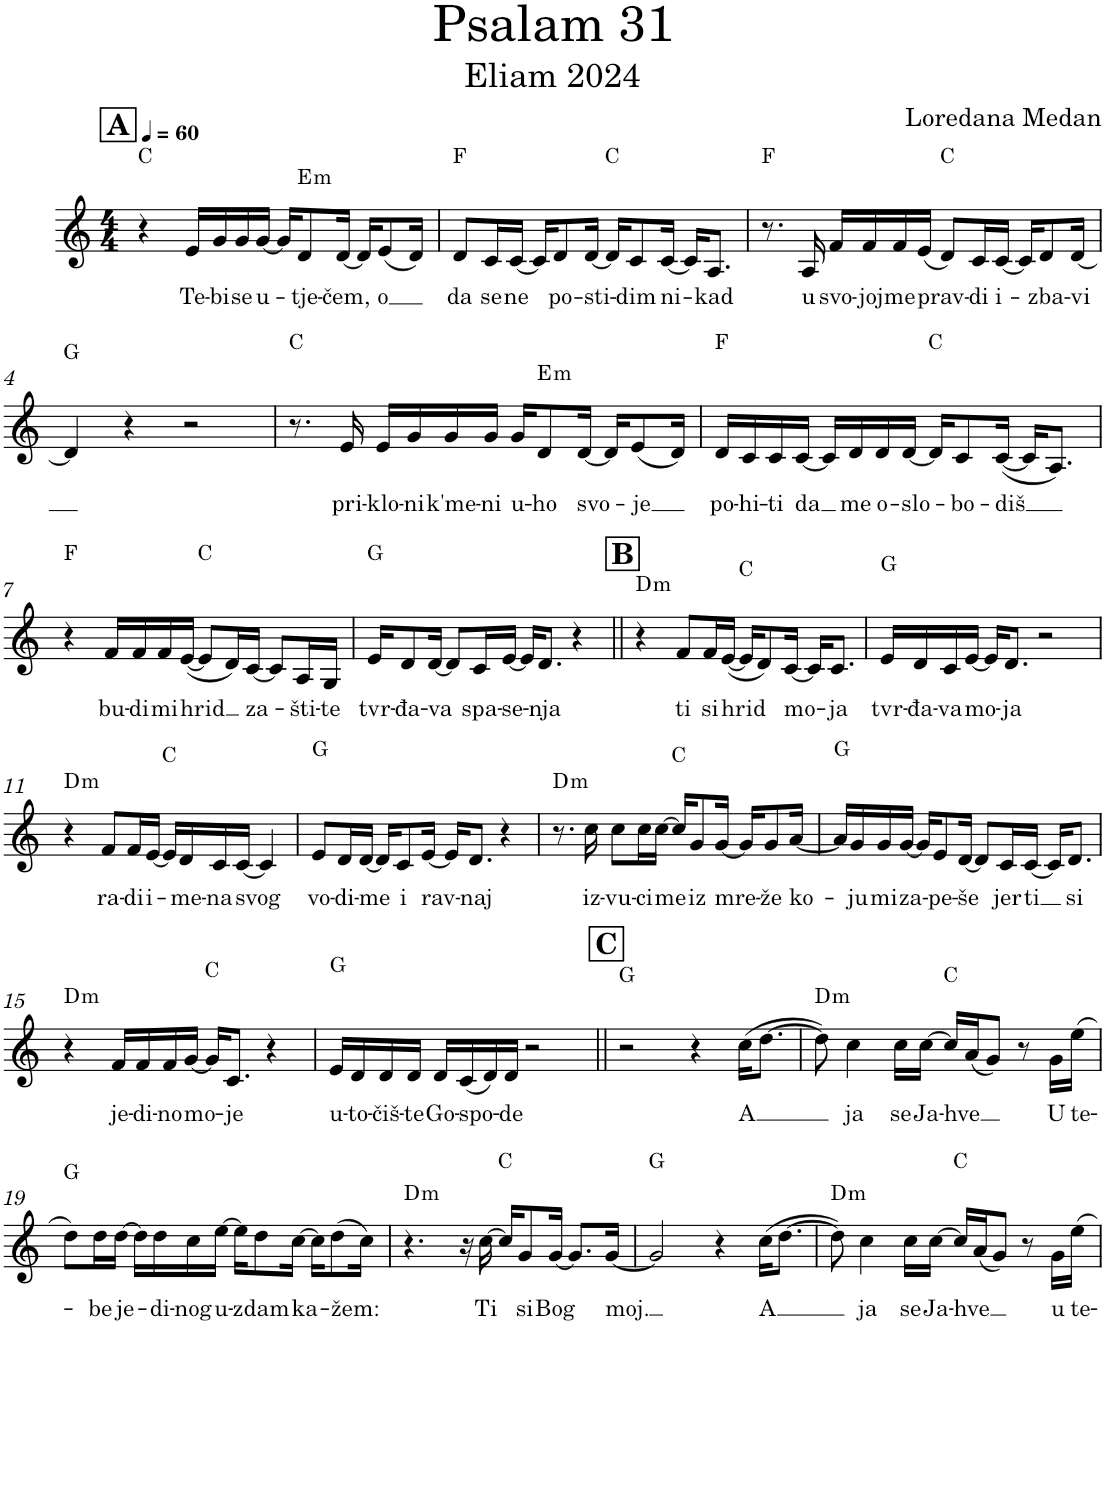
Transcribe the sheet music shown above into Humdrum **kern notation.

**kern	**text	**harte
*part1	*part1	*part1
*staff1	*staff1	*
*I"S A	*	*
*clefG2	*	*
*k[]	*	*
*M4/4	*	*
*MM60	*	*
!!LO:REH:place=s1:a:B:cj:fs=14:t=A
=1	=1	=1
!	!	!LO:H:n=1:kt=N.C.
4r	.	N C:maj
!	!LO:LY:b	!
16e/LL	Te-	.
!	!LO:LY:b	!
16g/	-bi	.
!	!LO:LY:b	!
16g/	se	.
!	!LO:LY:b	!
[16g/JJ	u-	.
16g/KL]	.	.
!	!LO:LY:b	!LO:H:kt=m
8d/	-tje-	E:min
!	!LO:LY:b	!
[16d/Jk	-čem,	.
16d/KL]	.	.
!	!LO:LY:b	!
(8e/	o	.
16d/Jk)	.	.
=2	=2	=2
!	!LO:LY:b	!LO:H:n=1:kt=N.C.
8d/L	da	N F:maj
!	!LO:LY:b	!
16c/L	se	.
!	!LO:LY:b	!
[16c/JJ	ne	.
16c/KL]	.	.
!	!LO:LY:b	!
8d/	po-	.
!	!LO:LY:b	!
[16d/Jk	-sti-	.
!	!	!LO:H:n=1:kt=N.C.
16d/KL]	.	N C:maj
!	!LO:LY:b	!
8c/	-dim	.
!	!LO:LY:b	!
[16c/Jk	ni-	.
16c/KL]	.	.
!	!LO:LY:b	!
8.A/J	-kad	.
=3	=3	=3
!	!	!LO:H:n=1:kt=N.C.
8.r	.	N F:maj
!	!LO:LY:b	!
16A/	u	.
!	!LO:LY:b	!
16f/LL	svo-	.
!	!LO:LY:b	!
16f/	-joj	.
!	!LO:LY:b	!
16f/	me	.
!	!LO:LY:b	!
(16e/JJ	prav-	.
!	!	!LO:H:n=1:kt=N.C.
8d/L)	.	N C:maj
!	!LO:LY:b	!
16c/L	-di	.
!	!LO:LY:b	!
[16c/JJ	i-	.
16c/KL]	.	.
!	!LO:LY:b	!
8d/	-zba-	.
!	!LO:LY:b	!
[16d/Jk	-vi	.
!!LO:LB:g=z
=4	=4	=4
!	!	!LO:H:n=1:kt=N.C.
4d/]	.	N G:maj
4r	.	.
2r	.	.
=5	=5	=5
!	!	!LO:H:n=1:kt=N.C.
!	!	!LO:H:n=2:kt=N.C.
8.r	.	N N C:maj
!	!LO:LY:b	!
16e/	pri-	.
!	!LO:LY:b	!
16e/LL	-klo-	.
!	!LO:LY:b	!
16g/	-ni	.
!	!LO:LY:b	!
16g/	k'me-	.
!	!LO:LY:b	!
16g/JJ	-ni	.
!	!LO:LY:b	!
16g/KL	u-	.
!	!LO:LY:b	!LO:H:kt=m
8d/	-ho	E:min
!	!LO:LY:b	!
[16d/Jk	svo-	.
16d/KL]	.	.
!	!LO:LY:b	!
(8e/	-je	.
16d/Jk)	.	.
=6	=6	=6
!	!LO:LY:b	!LO:H:n=1:kt=N.C.
!	!	!LO:H:n=2:kt=N.C.
16d/LL	po-	N N F:maj
!	!LO:LY:b	!
16c/	-hi-	.
!	!LO:LY:b	!
16c/	-ti	.
!	!LO:LY:b	!
[16c/JJ	da	.
16c/LL]	.	.
!	!LO:LY:b	!
16d/	me	.
!	!LO:LY:b	!
16d/	o-	.
!	!LO:LY:b	!
[16d/JJ	-slo-	.
!	!	!LO:H:n=1:kt=N.C.
!	!	!LO:H:n=2:kt=N.C.
16d/KL]	.	N N C:maj
!	!LO:LY:b	!
8c/	-bo-	.
!	!LO:LY:b	!
([16c/Jk	diš	.
16c/KL]	.	.
8.A/J)	.	.
!!LO:LB:g=z
=7	=7	=7
!	!	!LO:H:n=1:kt=N.C.
!	!	!LO:H:n=2:kt=N.C.
4r	.	N N F:maj
!	!LO:LY:b	!
16f/LL	bu-	.
!	!LO:LY:b	!
16f/	-di	.
!	!LO:LY:b	!
16f/	mi	.
!	!LO:LY:b	!
([16e/JJ	hrid	.
!	!	!LO:H:n=1:kt=N.C.
!	!	!LO:H:n=2:kt=N.C.
8e/L]	.	N N C:maj
16d/L)	.	.
!	!LO:LY:b	!
[16c/JJ	za-	.
8c/L]	.	.
!	!LO:LY:b	!
16A/L	-šti-	.
!	!LO:LY:b	!
16G/JJ	-te	.
=8	=8	=8
!	!LO:LY:b	!LO:H:n=1:kt=N.C.
!	!	!LO:H:n=2:kt=N.C.
16e/KL	tvr-	N N G:maj
!	!LO:LY:b	!
8d/	-đa-	.
!	!LO:LY:b	!
[16d/Jk	-va	.
8d/L]	.	.
!	!LO:LY:b	!
16c/L	spa-	.
!	!LO:LY:b	!
[16e/JJ	-se-	.
16e/KL]	.	.
!	!LO:LY:b	!
8.d/J	-nja	.
4r	.	.
!!LO:REH:place=s1:a:B:cj:fs=14:t=B
=9||	=9||	=9||
!	!	!LO:H:kt=m
4r	.	D:min
!	!LO:LY:b	!
8f/L	ti	.
!	!LO:LY:b	!
16f/L	si	.
!	!LO:LY:b	!
([16e/JJ	hrid	.
!	!	!LO:H:n=1:kt=N.C.
16e/KL]	.	N C:maj
8d/)	.	.
!	!LO:LY:b	!
[16c/Jk	mo-	.
16c/KL]	.	.
!	!LO:LY:b	!
8.c/J	-ja	.
=10	=10	=10
!	!LO:LY:b	!LO:H:n=1:kt=N.C.
16e/LL	tvr-	N G:maj
!	!LO:LY:b	!
16d/	-đa-	.
!	!LO:LY:b	!
16c/	-va	.
!	!LO:LY:b	!
[16e/JJ	mo-	.
16e/KL]	.	.
!	!LO:LY:b	!
8.d/J	-ja	.
2r	.	.
!!LO:LB:g=z
=11	=11	=11
!	!	!LO:H:kt=m
4r	.	D:min
!	!LO:LY:b	!
8f/L	ra-	.
!	!LO:LY:b	!
16f/L	-di	.
!	!LO:LY:b	!
[16e/JJ	i-	.
!	!	!LO:H:n=1:kt=N.C.
!	!	!LO:H:n=2:kt=N.C.
16e/LL]	.	N N C:maj
!	!LO:LY:b	!
16d/	-me-	.
!	!LO:LY:b	!
16c/	-na	.
!	!LO:LY:b	!
[16c/JJ	svog	.
4c/]	.	.
=12	=12	=12
!	!LO:LY:b	!LO:H:n=1:kt=N.C.
!	!	!LO:H:n=2:kt=N.C.
8e/L	vo-	N N G:maj
!	!LO:LY:b	!
16d/L	-di-	.
!	!LO:LY:b	!
[16d/JJ	-me	.
16d/KL]	.	.
!	!LO:LY:b	!
8c/	i	.
!	!LO:LY:b	!
[16e/Jk	rav-	.
16e/KL]	.	.
!	!LO:LY:b	!
8.d/J	-naj	.
4r	.	.
=13	=13	=13
!	!	!LO:H:kt=m
8.r	.	D:min
!	!LO:LY:b	!
16cc\	iz-	.
!	!LO:LY:b	!
8cc\L	-vu-	.
!	!LO:LY:b	!
16cc\L	-ci	.
!	!LO:LY:b	!
[16cc\JJ	me	.
!	!	!LO:H:n=1:kt=N.C.
!	!	!LO:H:n=2:kt=N.C.
16cc/KL]	.	N N C:maj
!	!LO:LY:b	!
8g/	iz	.
!	!LO:LY:b	!
[16g/Jk	mre-	.
16g/KL]	.	.
!	!LO:LY:b	!
8g/	-že	.
!	!LO:LY:b	!
[16a/Jk	ko-	.
=14	=14	=14
!	!	!LO:H:n=1:kt=N.C.
!	!	!LO:H:n=2:kt=N.C.
16a/LL]	.	N N G:maj
!	!LO:LY:b	!
16g/	-ju	.
!	!LO:LY:b	!
16g/	mi	.
!	!LO:LY:b	!
[16g/JJ	za-	.
16g/KL]	.	.
!	!LO:LY:b	!
8e/	-pe-	.
!	!LO:LY:b	!
[16d/Jk	-še	.
8d/L]	.	.
!	!LO:LY:b	!
16c/L	jer	.
!	!LO:LY:b	!
[16c/JJ	ti	.
16c/KL]	.	.
!	!LO:LY:b	!
8.d/J	si	.
!!LO:LB:g=z
=15	=15	=15
!	!	!LO:H:kt=m
4r	.	D:min
!	!LO:LY:b	!
16f/LL	je-	.
!	!LO:LY:b	!
16f/	-di-	.
!	!LO:LY:b	!
16f/	-no	.
!	!LO:LY:b	!
[16g/JJ	mo-	.
!	!	!LO:H:n=1:kt=N.C.
!	!	!LO:H:n=2:kt=N.C.
16g/KL]	.	N N C:maj
!	!LO:LY:b	!
8.c/J	-je	.
4r	.	.
=16	=16	=16
!	!LO:LY:b	!LO:H:n=1:kt=N.C.
!	!	!LO:H:n=2:kt=N.C.
16e/LL	u-	N N G:maj
!	!LO:LY:b	!
16d/	-to-	.
!	!LO:LY:b	!
16d/	-čiš-	.
!	!LO:LY:b	!
16d/JJ	-te	.
!	!LO:LY:b	!
16d/LL	Go-	.
!	!LO:LY:b	!
(16c/	-spo-	.
16d/)	.	.
!	!LO:LY:b	!
16d/JJ	-de	.
2r	.	.
!!LO:REH:place=s1:a:B:cj:fs=14:t=C
=17||	=17||	=17||
!	!	!LO:H:n=1:kt=N.C.
2r	.	N G:maj
4r	.	.
!	!LO:LY:b	!
(16cc\KL	A	.
[8.dd\J	.	.
=18	=18	=18
!	!	!LO:H:kt=m
8dd\])	.	D:min
!	!LO:LY:b	!
4cc\	ja	.
!	!LO:LY:b	!
16cc\LL	se	.
!	!LO:LY:b	!
[16cc\JJ	Ja-	.
!	!LO:LY:b	!LO:H:n=1:kt=N.C.
16cc/LL]	-hve	N C:maj
(16a/J	.	.
8g/J)	.	.
8r	.	.
!	!LO:LY:b	!
16g\LL	U	.
!	!LO:LY:b	!
(16ee\JJ	te-	.
!!LO:LB:g=z
=19	=19	=19
!	!	!LO:H:n=1:kt=N.C.
8dd\L)	.	N G:maj
!	!LO:LY:b	!
16dd\L	-be	.
!	!LO:LY:b	!
[16dd\JJ	je-	.
16dd\LL]	.	.
!	!LO:LY:b	!
16dd\	-di-	.
!	!LO:LY:b	!
16cc\	-nog	.
!	!LO:LY:b	!
[16ee\JJ	u-	.
16ee\KL]	.	.
!	!LO:LY:b	!
8dd\	-zdam	.
!	!LO:LY:b	!
[16cc\Jk	ka-	.
16cc\KL]	.	.
!	!LO:LY:b	!
(8dd\	-žem:	.
16cc\Jk)	.	.
=20	=20	=20
!	!	!LO:H:kt=m
4.r	.	D:min
16r	.	.
!	!LO:LY:b	!
[16cc\	Ti	.
!	!	!LO:H:n=1:kt=N.C.
!	!	!LO:H:n=2:kt=N.C.
16cc/KL]	.	N N C:maj
!	!LO:LY:b	!
8g/	si	.
!	!LO:LY:b	!
[16g/Jk	Bog	.
8.g/L]	.	.
!	!LO:LY:b	!
[16g/Jk	moj.	.
=21	=21	=21
!	!	!LO:H:n=1:kt=N.C.
!	!	!LO:H:n=2:kt=N.C.
2g/]	.	N N G:maj
4r	.	.
!	!LO:LY:b	!
(16cc\KL	A	.
[8.dd\J	.	.
=22	=22	=22
!	!	!LO:H:kt=m
8dd\])	.	D:min
!	!LO:LY:b	!
4cc\	ja	.
!	!LO:LY:b	!
16cc\LL	se	.
!	!LO:LY:b	!
[16cc\JJ	Ja-	.
!	!LO:LY:b	!LO:H:n=1:kt=N.C.
!	!	!LO:H:n=2:kt=N.C.
16cc/LL]	-hve	N N C:maj
(16a/J	.	.
8g/J)	.	.
8r	.	.
!	!LO:LY:b	!
16g\LL	u	.
!	!LO:LY:b	!
16ee\JJ	te-	.
=	=	=
*-	*-	*-
